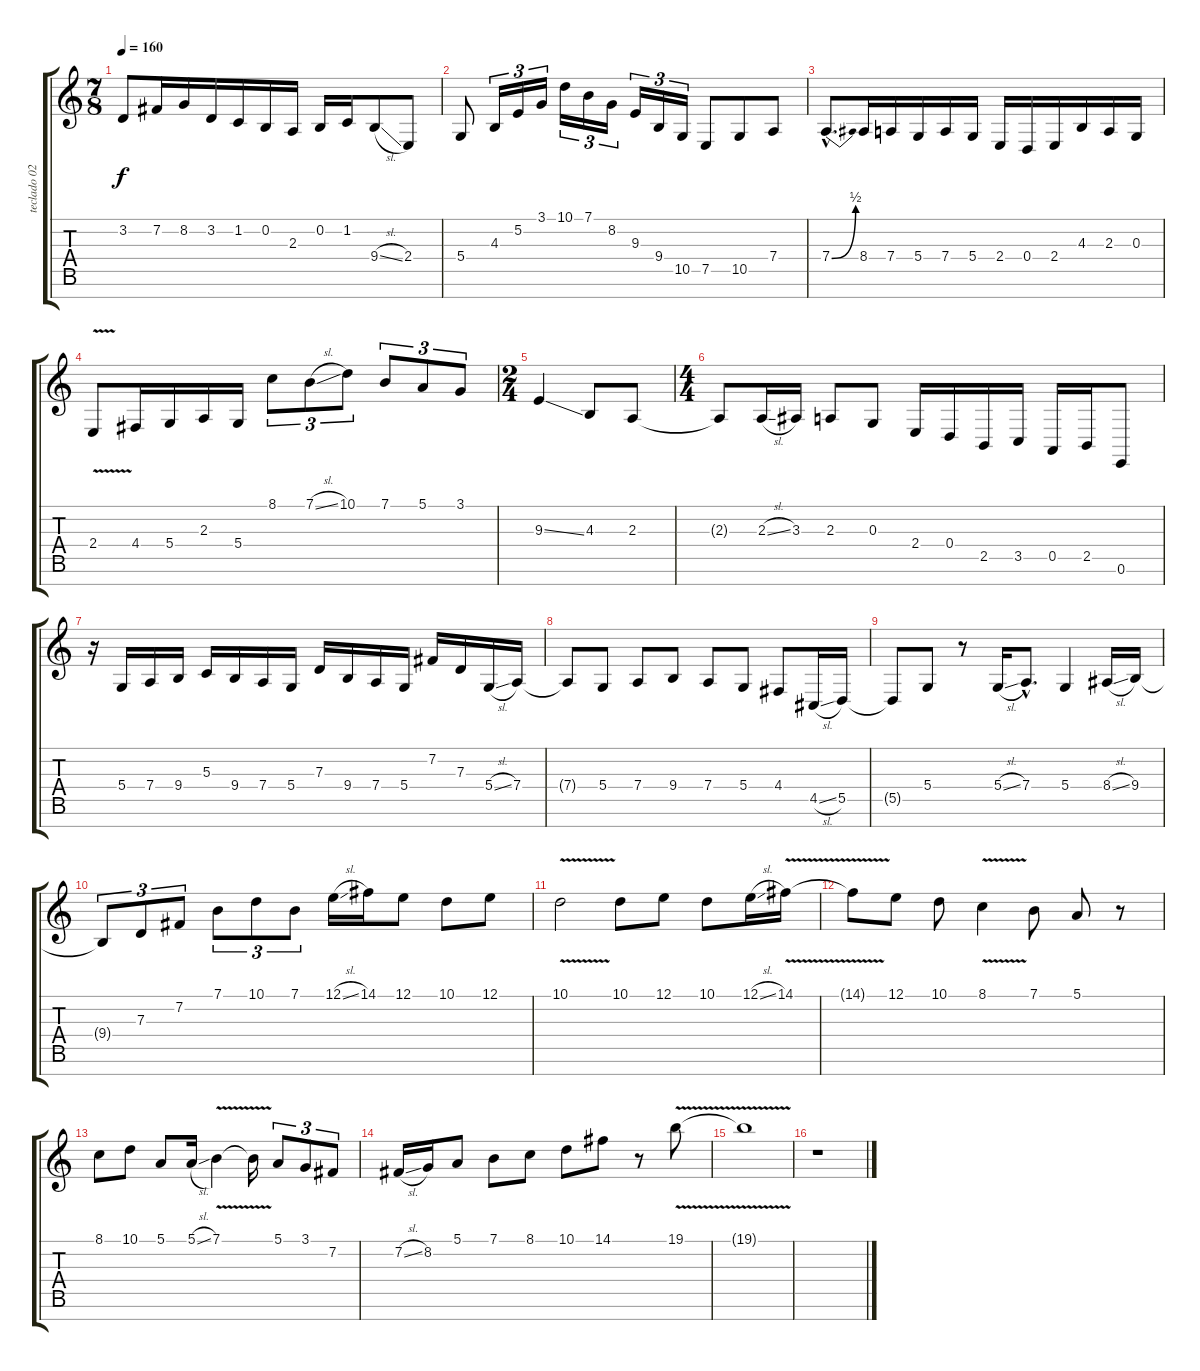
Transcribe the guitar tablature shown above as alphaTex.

\track ("teclado 02" "teclado 02") {instrument lead8bassandlead}
\staff {score tabs}
\tuning (E4 B3 G3 D3 A2 E2 B1) {hide}
\ts (7 8)
\tempo 160
\clef g2
\ks c
3.2.8{dy f} 7.2.16 8.2.16 3.2.16 1.2.16 0.2.16 2.3.16 0.2.16 1.2.16 9.4{sl}.8 2.4.8 |
5.4.8 4.3.16{tu (3 2)} 5.2.16{tu (3 2)} 3.1.16{tu (3 2)} 10.1.16{tu (3 2)} 7.1.16{tu (3 2)} 8.2.16{tu (3 2)} 9.3.16{tu (3 2)} 9.4.16{tu (3 2)} 10.5.16{tu (3 2)} 7.5.8 10.5.8 7.4.8 |
7.4{be (bend 0 0 60 2) hac}.8{d} 8.4.16 7.4.16 5.4.16 7.4.16 5.4.16 2.4.16 0.4.16 2.4.16 4.3.16 2.3.16 0.3.16 |
2.4{v}.8 4.4.16 5.4.16 2.3.16 5.4.16 8.1.8{tu (3 2)} 7.1{sl}.8{tu (3 2)} 10.1.8{tu (3 2)} 7.1.8{tu (3 2)} 5.1.8{tu (3 2)} 3.1.8{tu (3 2)} |
\ts (2 4)
9.3{ss}.4 4.3.8 2.3.8 |
\ts (4 4)
2.3{t}.8 2.3{sl}.16 3.3.16 2.3.8 0.3.8 2.4.16 0.4.16 2.5.16 3.5.16 0.5.16 2.5.16 0.6.8 |
r.16 5.4.16 7.4.16 9.4.16 5.3.16 9.4.16 7.4.16 5.4.16 7.3.16 9.4.16 7.4.16 5.4.16 7.2.16 7.3.16 5.4{sl}.16 7.4.16 |
7.4{t}.8 5.4.8 7.4.8 9.4.8 7.4.8 5.4.8 4.4.8 4.5{sl}.16 5.5.16 |
5.5{t}.8 5.4.8 r.8 5.4{sl}.16 7.4{hac}.8{d} 5.4.4 8.4{sl}.16 9.4.16 |
9.4{t}.8{tu (3 2)} 7.3.8{tu (3 2)} 7.2.8{tu (3 2)} 7.1.8{tu (3 2)} 10.1.8{tu (3 2)} 7.1.8{tu (3 2)} 12.1{sl}.16 14.1.16 12.1.8 10.1.8 12.1.8 |
10.1{v}.2 10.1.8 12.1.8 10.1.8 12.1{sl}.16 14.1{v}.16 |
14.1{t}.8 12.1.8 10.1.8 8.1{v}.4 7.1.8 5.1.8 r.8 |
8.1.8 10.1.8 5.1.8 5.1{sl}.16 7.1{v}.4 7.1{t}.16 5.1.8{tu (3 2)} 3.1.8{tu (3 2)} 7.2.8{tu (3 2)} |
7.2{sl}.16 8.2.16 5.1.8 7.1.8 8.1.8 10.1.8 14.1.8 r.8 19.1{v}.8 |
19.1{t}.1 |
r.1
